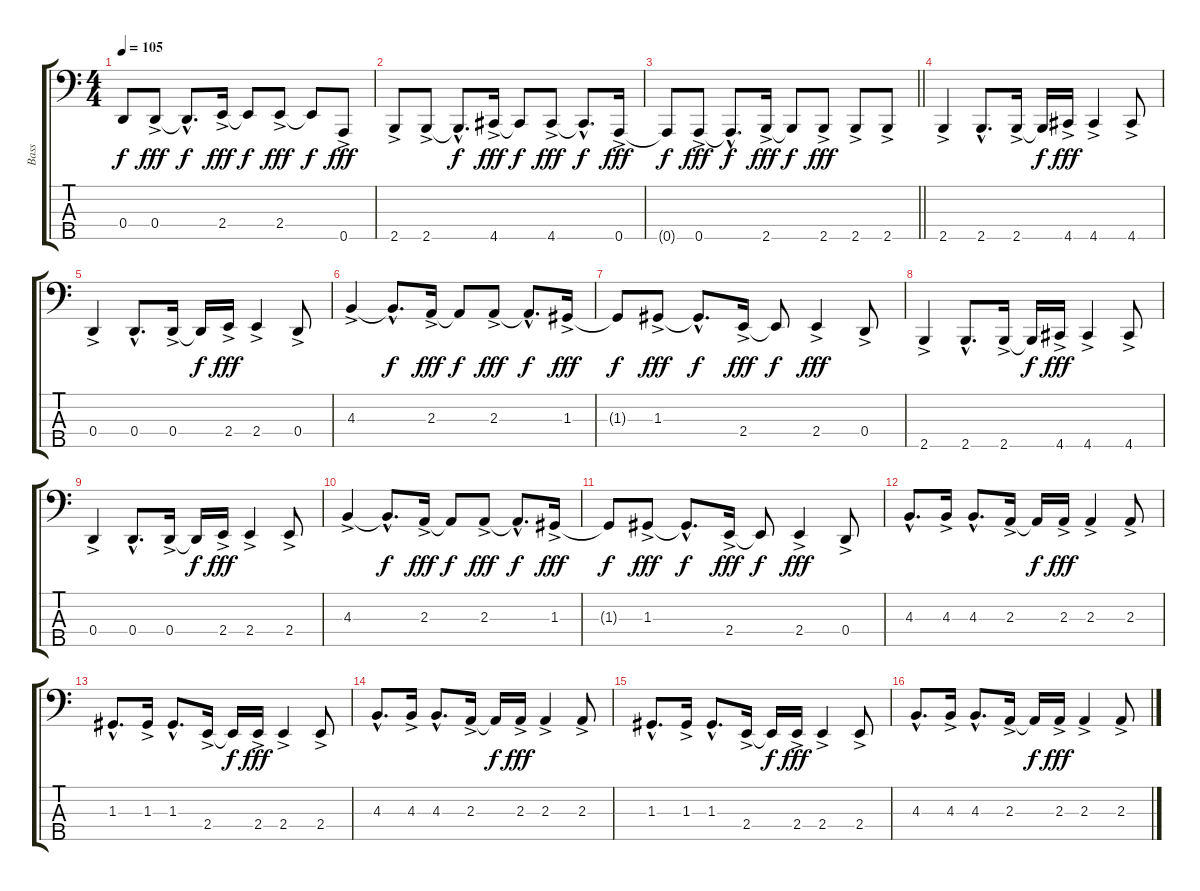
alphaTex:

\track ("Bass" "Bass") {instrument electricbassfinger}
\staff {score tabs}
\tuning (F2 C2 G1 D1 A0) {hide}
\ts (4 4)
\tempo 105
\clef f4
\ks aminor
0.4{t}.8{dy f} 0.4{ac}.8{dy fff} 0.4{hac t}.8{d dy f} 2.4{ac}.16{dy fff} 2.4{t}.8{dy f} 2.4{ac}.8{dy fff} 2.4{t}.8{dy f} 0.5{ac}.8{dy fff} |
2.5{ac}.8 2.5{ac}.8 2.5{hac t}.8{d dy f} 4.5{ac}.16{dy fff} 4.5{t}.8{dy f} 4.5{ac}.8{dy fff} 4.5{hac t}.8{d dy f} 0.5{ac}.16{dy fff} |
\barLineRight lightlight
0.5{t}.8{dy f} 0.5{ac}.8{dy fff} 0.5{hac t}.8{d dy f} 2.5{ac}.16{dy fff} 2.5{t}.8{dy f} 2.5{ac}.8{dy fff} 2.5{ac}.8 2.5{ac}.8 |
2.5{ac}.4 2.5{hac}.8{d} 2.5{ac}.16 2.5{t}.16{dy f} 4.5{ac}.16{dy fff} 4.5{ac}.4 4.5{ac}.8 |
0.4{ac}.4 0.4{hac}.8{d} 0.4{ac}.16 0.4{t}.16{dy f} 2.4{ac}.16{dy fff} 2.4{ac}.4 0.4{ac}.8 |
4.3{ac}.4 4.3{hac t}.8{d dy f} 2.3{ac}.16{dy fff} 2.3{t}.8{dy f} 2.3{ac}.8{dy fff} 2.3{hac t}.8{d dy f} 1.3{ac}.16{dy fff} |
1.3{t}.8{dy f} 1.3{ac}.8{dy fff} 1.3{hac t}.8{d dy f} 2.4{ac}.16{dy fff} 2.4{t}.8{dy f} 2.4{ac}.4{dy fff} 0.4{ac}.8 |
2.5{ac}.4 2.5{hac}.8{d} 2.5{ac}.16 2.5{t}.16{dy f} 4.5{ac}.16{dy fff} 4.5{ac}.4 4.5{ac}.8 |
0.4{ac}.4 0.4{hac}.8{d} 0.4{ac}.16 0.4{t}.16{dy f} 2.4{ac}.16{dy fff} 2.4{ac}.4 2.4{ac}.8 |
4.3{ac}.4 4.3{hac t}.8{d dy f} 2.3{ac}.16{dy fff} 2.3{t}.8{dy f} 2.3{ac}.8{dy fff} 2.3{hac t}.8{d dy f} 1.3{ac}.16{dy fff} |
1.3{t}.8{dy f} 1.3{ac}.8{dy fff} 1.3{hac t}.8{d dy f} 2.4{ac}.16{dy fff} 2.4{t}.8{dy f} 2.4{ac}.4{dy fff} 0.4{ac}.8 |
4.3{hac}.8{d} 4.3{ac}.16 4.3{hac}.8{d} 2.3{ac}.16 2.3{t}.16{dy f} 2.3{ac}.16{dy fff} 2.3{ac}.4 2.3{ac}.8 |
1.3{hac}.8{d} 1.3{ac}.16 1.3{hac}.8{d} 2.4{ac}.16 2.4{t}.16{dy f} 2.4{ac}.16{dy fff} 2.4{ac}.4 2.4{ac}.8 |
4.3{hac}.8{d} 4.3{ac}.16 4.3{hac}.8{d} 2.3{ac}.16 2.3{t}.16{dy f} 2.3{ac}.16{dy fff} 2.3{ac}.4 2.3{ac}.8 |
1.3{hac}.8{d} 1.3{ac}.16 1.3{hac}.8{d} 2.4{ac}.16 2.4{t}.16{dy f} 2.4{ac}.16{dy fff} 2.4{ac}.4 2.4{ac}.8 |
4.3{hac}.8{d} 4.3{ac}.16 4.3{hac}.8{d} 2.3{ac}.16 2.3{t}.16{dy f} 2.3{ac}.16{dy fff} 2.3{ac}.4 2.3{ac}.8
